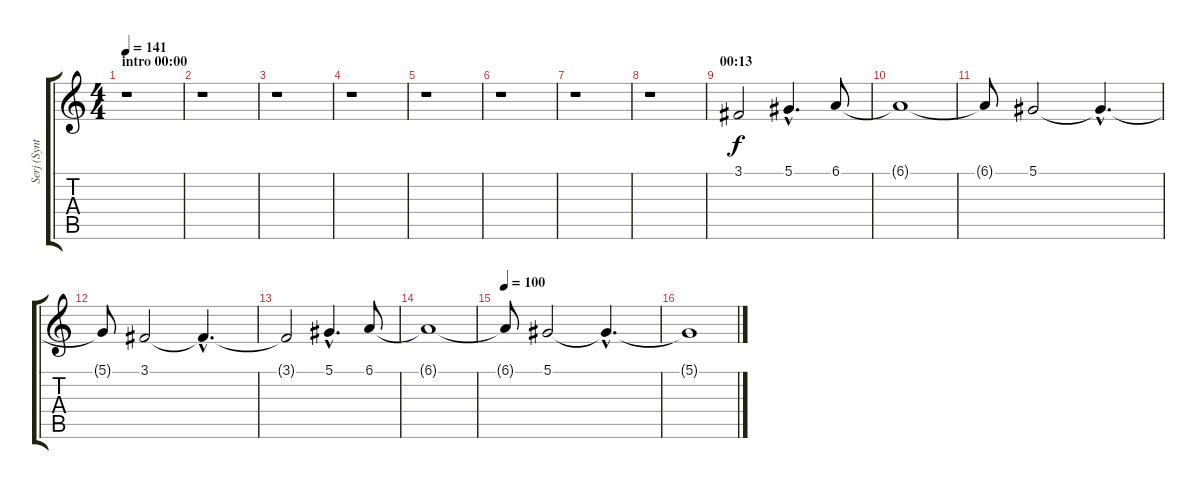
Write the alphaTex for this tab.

\track ("Serj (Synth Accordion) / (Guitar 6)" "Serj (Synt") {instrument accordion}
\staff {score tabs}
\tuning (Eb4 Bb3 Gb3 Db3 Ab2 Db2) {hide}
\ts (4 4)
\section ("" "intro 00:00")
\tempo 141
\clef g2
\ks c
r.1{dy f instrument accordion} |
r.1 |
r.1 |
r.1 |
r.1 |
r.1 |
r.1 |
r.1 |
\section ("" "00:13")
3.1.2 5.1{hac}.4{d} 6.1.8 |
6.1{t}.1 |
6.1{t}.8 5.1.2 5.1{hac t}.4{d} |
5.1{t}.8 3.1.2 3.1{hac t}.4{d} |
3.1{t}.2 5.1{hac}.4{d} 6.1.8 |
6.1{t}.1 |
\tempo 100
6.1{t}.8 5.1.2 5.1{hac t}.4{d} |
5.1{t}.1{volume 0}
